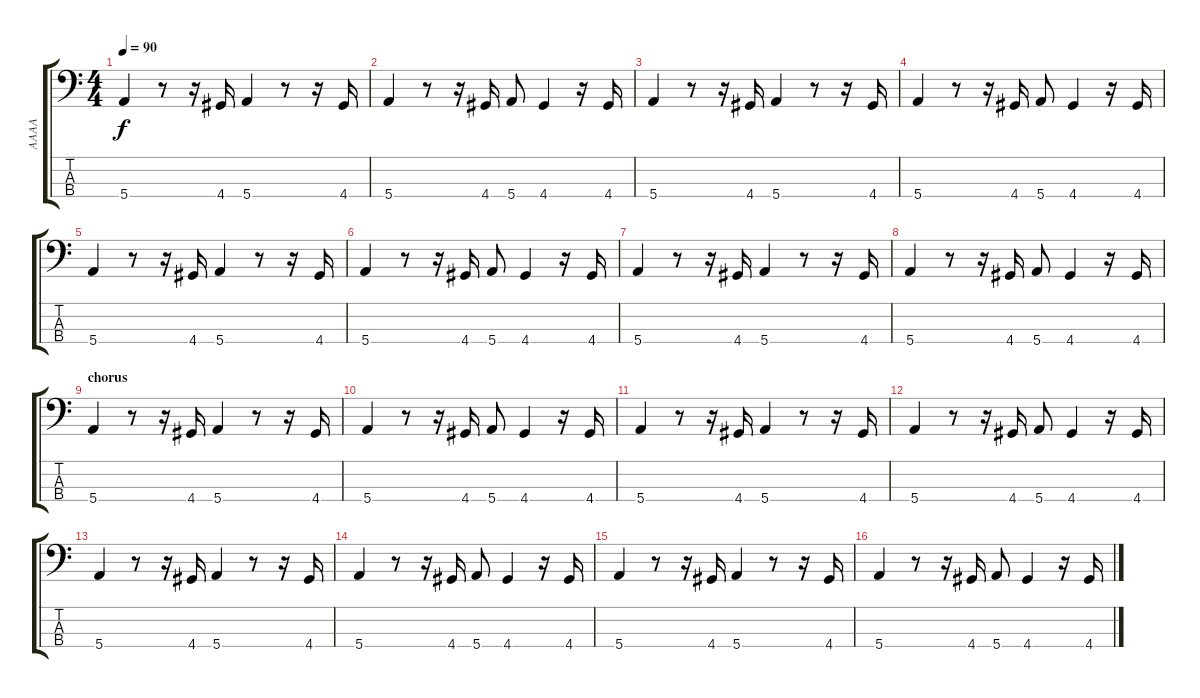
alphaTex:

\track ("AAAA" "AAAA") {instrument electricbassfinger}
\staff {score tabs}
\tuning (G2 D2 A1 E1) {hide}
\ts (4 4)
\tempo 90
\clef f4
\ks c
5.4.4{dy f} r.8 r.16 4.4.16 5.4.4 r.8 r.16 4.4.16 |
5.4.4 r.8 r.16 4.4.16 5.4.8 4.4.4 r.16 4.4.16 |
5.4.4 r.8 r.16 4.4.16 5.4.4 r.8 r.16 4.4.16 |
5.4.4 r.8 r.16 4.4.16 5.4.8 4.4.4 r.16 4.4.16 |
5.4.4 r.8 r.16 4.4.16 5.4.4 r.8 r.16 4.4.16 |
5.4.4 r.8 r.16 4.4.16 5.4.8 4.4.4 r.16 4.4.16 |
5.4.4 r.8 r.16 4.4.16 5.4.4 r.8 r.16 4.4.16 |
5.4.4 r.8 r.16 4.4.16 5.4.8 4.4.4 r.16 4.4.16 |
\section ("" "chorus")
5.4.4 r.8 r.16 4.4.16 5.4.4 r.8 r.16 4.4.16 |
5.4.4 r.8 r.16 4.4.16 5.4.8 4.4.4 r.16 4.4.16 |
5.4.4 r.8 r.16 4.4.16 5.4.4 r.8 r.16 4.4.16 |
5.4.4 r.8 r.16 4.4.16 5.4.8 4.4.4 r.16 4.4.16 |
5.4.4 r.8 r.16 4.4.16 5.4.4 r.8 r.16 4.4.16 |
5.4.4 r.8 r.16 4.4.16 5.4.8 4.4.4 r.16 4.4.16 |
5.4.4 r.8 r.16 4.4.16 5.4.4 r.8 r.16 4.4.16 |
5.4.4 r.8 r.16 4.4.16 5.4.8 4.4.4 r.16 4.4.16
